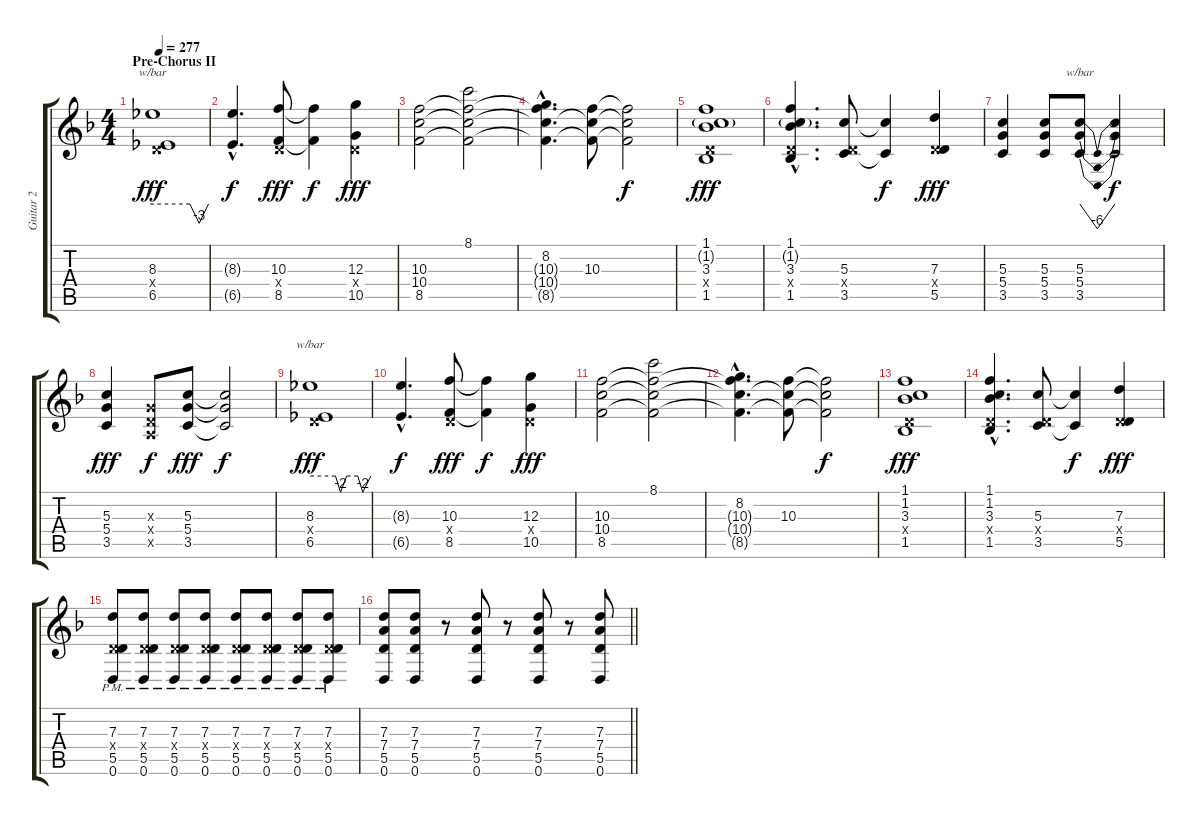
\track ("Guitar 2" "Guitar 2") {instrument distortionguitar}
\staff {score tabs}
\tuning (E4 B3 G3 D3 A2 D2) {hide}
\ts (4 4)
\section ("" "Pre-Chorus II")
\tempo 277
\clef g2
\ks f
(8.3 0.4{x} 6.5).1{tbe (custom default 0 0 40 0 50 -12 60 0) dy fff} |
(8.3{hac t} 6.5{hac t}).4{d dy f} (10.3 0.4{x} 8.5).8{dy fff} (10.3{t} 8.5{t}).4{dy f} (12.3 0.4{x} 10.5).4{dy fff} |
(10.3 10.4 8.5).2 (8.1 10.3{t} 10.4{t} 8.5{t}).2 |
(8.2{hac} 10.3{hac t} 10.4{hac t} 8.5{hac t}).4{d} (10.3 10.4{t} 8.5{t}).8 (10.3{t} 10.4{t} 8.5{t}).2{dy f} |
(1.1 1.2{g} 3.3 0.4{x} 1.5).1{dy fff} |
(1.1{hac} 1.2{g hac} 3.3{hac} 0.4{hac x} 1.5{hac}).4{d} (5.3 0.4{x} 3.5).8 (5.3{t} 3.5{t}).4{dy f} (7.3 0.4{x} 5.5).4{dy fff} |
(5.3 5.4 3.5).4 (5.3 5.4 3.5).8 (5.3 5.4 3.5).8{tbe (dip default 0 0 30 -24 60 0)} (5.3{t} 5.4{t} 3.5{t}).2{dy f} |
(5.3 5.4 3.5).4{dy fff} (0.3{x} 0.4{x} 0.5{x}).8{dy f} (5.3 5.4 3.5).8{dy fff} (5.3{t} 5.4{t} 3.5{t}).2{dy f} |
(8.3 0.4{x} 6.5).1{tbe (custom default 0 0 25 0 30 -8 36 0 47 0 52 -8 60 0) dy fff} |
(8.3{hac t} 6.5{hac t}).4{d dy f} (10.3 0.4{x} 8.5).8{dy fff} (10.3{t} 8.5{t}).4{dy f} (12.3 0.4{x} 10.5).4{dy fff} |
(10.3 10.4 8.5).2 (8.1 10.3{t} 10.4{t} 8.5{t}).2 |
(8.2{hac} 10.3{hac t} 10.4{hac t} 8.5{hac t}).4{d} (10.3 10.4{t} 8.5{t}).8 (10.3{t} 10.4{t} 8.5{t}).2{dy f} |
(1.1 1.2 3.3 0.4{x} 1.5).1{dy fff} |
(1.1{hac} 1.2{hac} 3.3{hac} 0.4{hac x} 1.5{hac}).4{d} (5.3 0.4{x} 3.5).8 (5.3{t} 3.5{t}).4{dy f} (7.3 0.4{x} 5.5).4{dy fff} |
(7.3{pm} 0.4{x} 5.5{pm} 0.6{pm}).8 (7.3{pm} 0.4{x} 5.5{pm} 0.6{pm}).8 (7.3{pm} 0.4{x} 5.5{pm} 0.6{pm}).8 (7.3{pm} 0.4{x} 5.5{pm} 0.6{pm}).8 (7.3{pm} 0.4{x} 5.5{pm} 0.6{pm}).8 (7.3{pm} 0.4{x} 5.5{pm} 0.6{pm}).8 (7.3{pm} 0.4{x} 5.5{pm} 0.6{pm}).8 (7.3{pm} 0.4{x} 5.5{pm} 0.6{pm}).8 |
\barLineRight lightlight
(7.3 7.4 5.5 0.6).8 (7.3 7.4 5.5 0.6).8 r.8 (7.3 7.4 5.5 0.6).8 r.8 (7.3 7.4 5.5 0.6).8 r.8 (7.3 7.4 5.5 0.6).8
